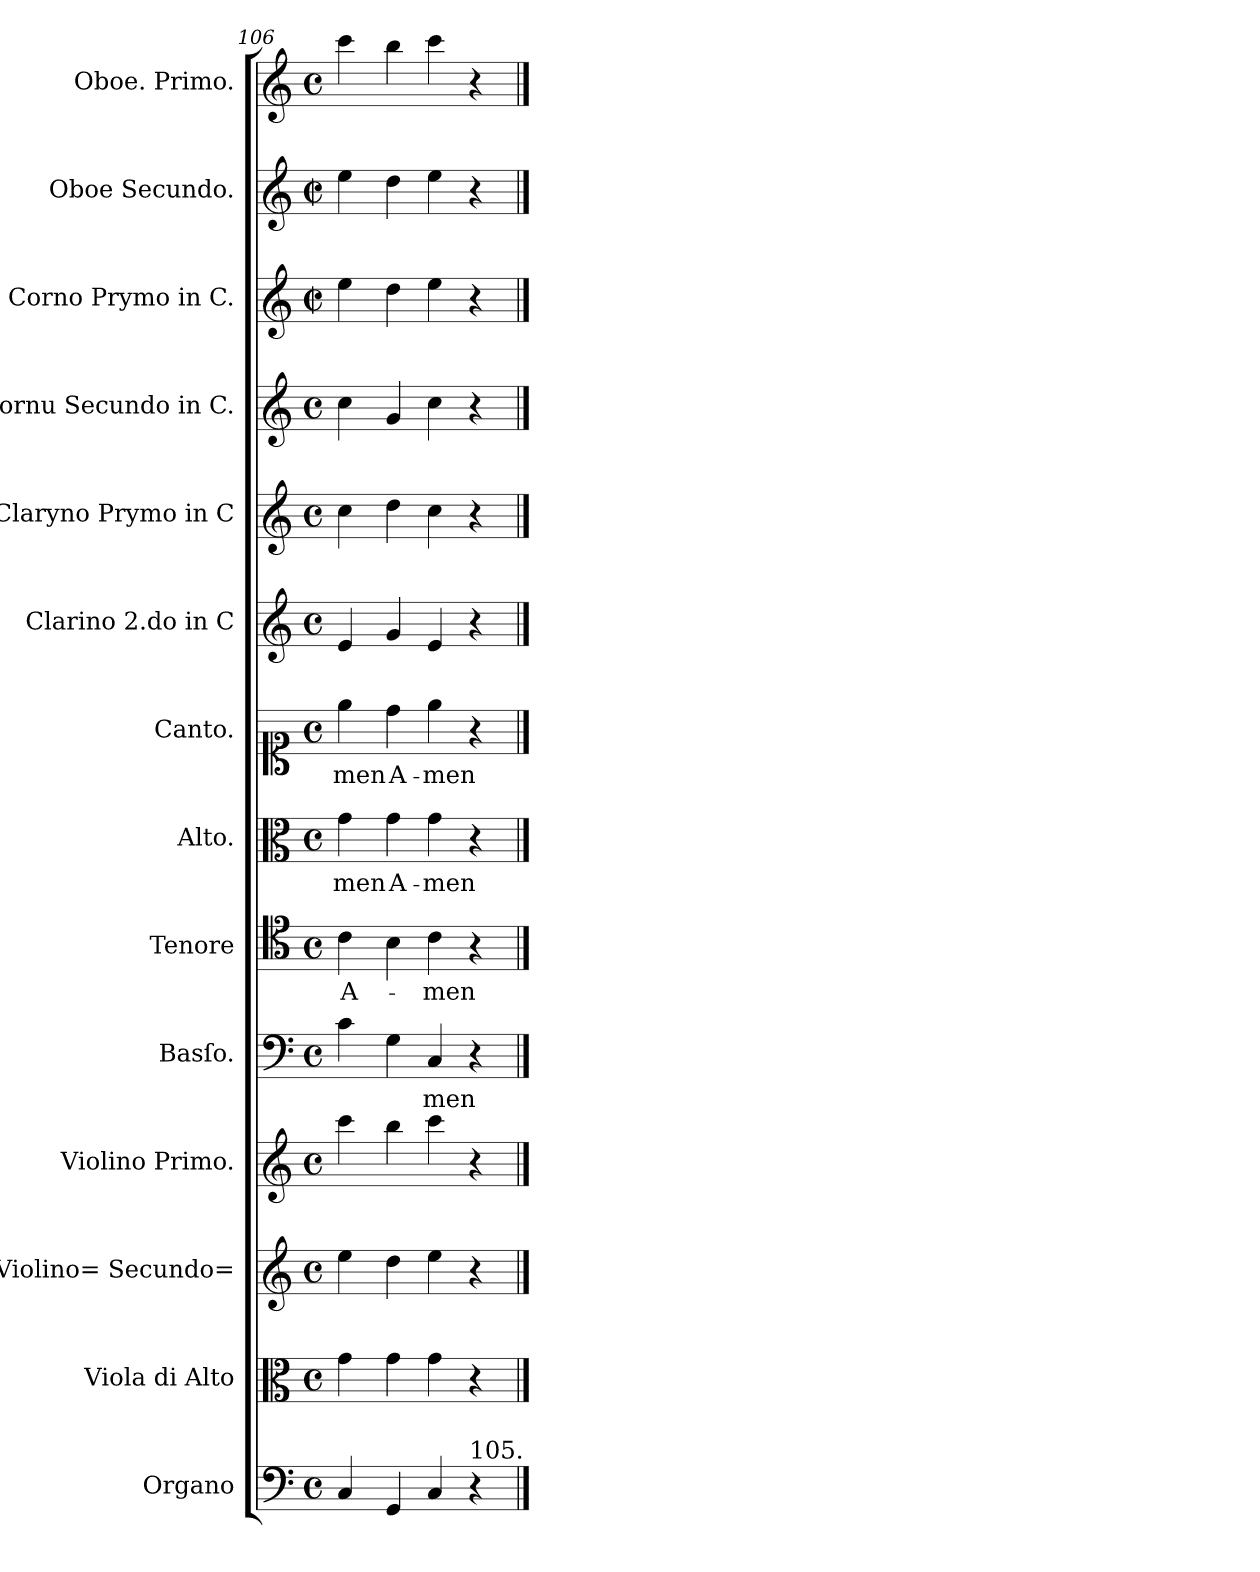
**kern	**kern	**kern	**kern	**kern	**text	**kern	**text	**kern	**text	**kern	**text	**kern	**kern	**kern	**kern	**kern	**kern
*part14	*part13	*part12	*part11	*part10	*part10	*part9	*part9	*part8	*part8	*part7	*part7	*part6	*part5	*part4	*part3	*part2	*part1
*staff14	*staff13	*staff12	*staff11	*staff10	*staff10	*staff9	*staff9	*staff8	*staff8	*staff7	*staff7	*staff6	*staff5	*staff4	*staff3	*staff2	*staff1
*I"Organo	*I"Viola di Alto	*I"Violino= Secundo=	*I"Violino Primo.	*I"Basſo.	*	*I"Tenore	*	*I"Alto.	*	*I"Canto.	*	*I"Clarino 2.do in C	*I"Claryno Prymo in C	*I"Cornu Secundo in C.	*I"Corno Prymo in C.	*I"Oboe Secundo.	*I"Oboe. Primo.
*I'org	*I'vla	*I'vl 2	*I'vl 1	*I'B	*	*I'T	*	*I'A	*	*	*	*I'clar 2	*I'clar 1	*I'cor 2	*I'cor 1	*I'ob 2	*I'ob 1
*clefF4	*clefC3	*clefG2	*clefG2	*clefF4	*	*clefC4	*	*clefC3	*	*clefC1	*	*clefG2	*clefG2	*clefG2	*clefG2	*clefG2	*clefG2
*k[]	*k[]	*k[]	*k[]	*k[]	*	*k[]	*	*k[]	*	*k[]	*	*k[]	*k[]	*k[]	*k[]	*k[]	*k[]
*C:	*C:	*C:	*C:	*C:	*	*C:	*	*C:	*	*C:	*	*C:	*C:	*C:	*C:	*C:	*C:
*M2/2	*M2/2	*M2/2	*M2/2	*M2/2	*	*M2/2	*	*M2/2	*	*M2/2	*	*M2/2	*M2/2	*M2/2	*M2/2	*M2/2	*M2/2
*met(c)	*met(c)	*met(c)	*met(c)	*met(c)	*	*met(c)	*	*met(c)	*	*met(c)	*	*met(c)	*met(c)	*met(c)	*met(c|)	*met(c|)	*met(c)
=106	=106	=106	=106	=106	=106	=106	=106	=106	=106	=106	=106	=106	=106	=106	=106	=106	=106
4C/	4g\	4ee\	4ccc\	4c\	.	4c\	A-	4g\	-men	4ee\	-men	4e/	4cc\	4cc\	4ee\	4ee\	4ccc\
!	!	!	!	!	!	!	!	!	!	!	!LO:LY:i	!	!	!	!	!	!
4GG/	4g\	4dd\	4bb\	4G\	.	4B\	.	4g\	A-	4dd\	A-	4g/	4dd\	4g/	4dd\	4dd\	4bb\
!	!	!	!	!	!	!	!	!	!	!	!LO:LY:i	!	!	!	!	!	!
4C/	4g\	4ee\	4ccc\	4C/	-men	4c\	-men	4g\	-men	4ee\	-men	4e/	4cc\	4cc\	4ee\	4ee\	4ccc\
!LO:TX:a:t=105.	!	!	!	!	!	!	!	!	!	!	!	!	!	!	!	!	!
4r	4r	4r	4r	4r	.	4r	.	4r	.	4r	.	4r	4r	4r	4r	4r	4r
==	==	==	==	==	==	==	==	==	==	==	==	==	==	==	==	==	==
*-	*-	*-	*-	*-	*-	*-	*-	*-	*-	*-	*-	*-	*-	*-	*-	*-	*-
